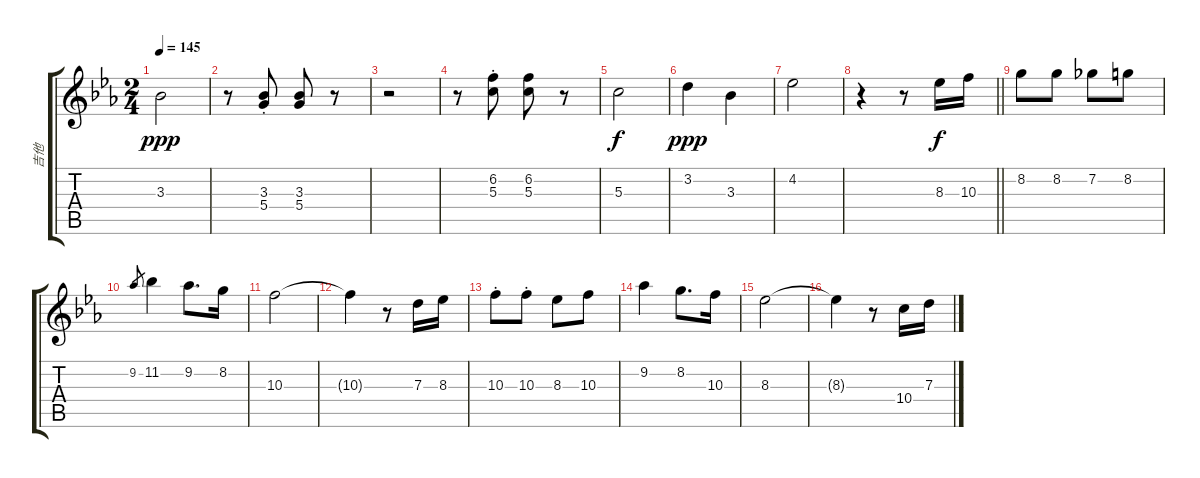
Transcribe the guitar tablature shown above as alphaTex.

\track ("吉他" "吉他") {instrument overdrivenguitar}
\staff {score tabs}
\tuning (E4 B3 G3 D3 A2 E2) {hide}
\ts (2 4)
\tempo 145
\clef g2
\ks eb
3.3.2{dy ppp} |
r.8 (3.3{st} 5.4{st}).8 (3.3 5.4).8 r.8 |
r.2 |
r.8 (6.2{st} 5.3{st}).8 (6.2 5.3).8 r.8 |
5.3.2{dy f} |
3.2.4{dy ppp} 3.3.4 |
4.2.2 |
\barLineRight lightlight
r.4 r.8{volume 10} 8.3.16{dy f} 10.3.16 |
8.2.8 8.2.8 7.2.8 8.2.8 |
9.2.8{gr} 11.2.4 9.2.8{d} 8.2.16 |
10.3.2 |
10.3{t}.4 r.8 7.3.16 8.3.16 |
10.3{st}.8 10.3{st}.8 8.3.8 10.3.8 |
9.2.4 8.2.8{d} 10.3.16 |
8.3.2 |
8.3{t}.4 r.8 10.4.16 7.3.16
